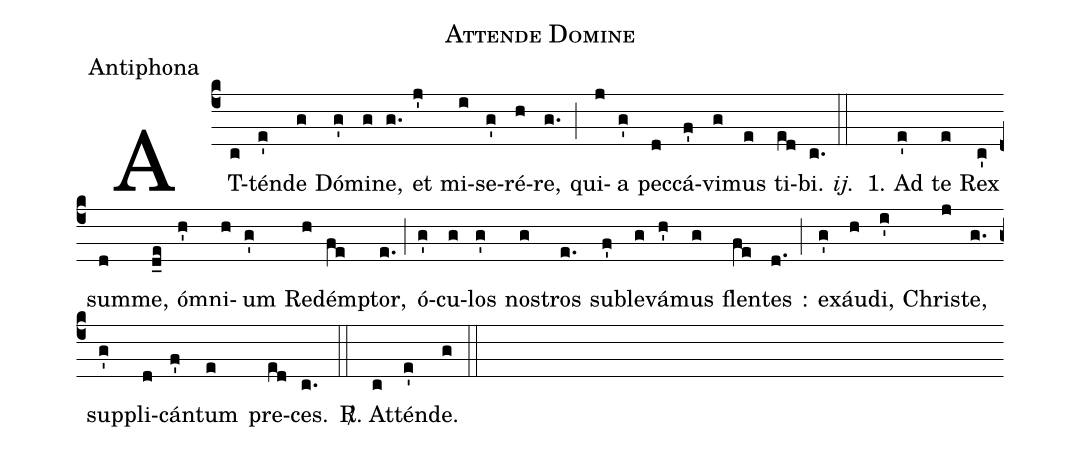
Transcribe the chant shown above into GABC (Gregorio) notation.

name:Attende Domine;
office-part:Antiphona;
%%
(c4) AT(c)tén(e')de(g) Dó(g')mi(g)ne,(g.) et(j') mi(i)se(g')ré(h)re,(g.) (;)
qui(j)a(g') pec(d)cá(f')vi(g)mus(e) ti(ed)bi.(c.) <i>ij.</i>(::)
%
()1. Ad(e') te(e) Rex(c') sum(d)me,(d_e) ó(h')mni(h)um(g') Red(h)ém(fe)ptor,(e.) (;)
ó(g')cu(g)los(g') nos(g)tros(e.) su(f')ble(g)vá(h')mus(g) flen(fe)tes(d.) :(;)
e(g')xáu(h)di,(i') Chris(j)te,(g.) sup(g')pli(d)cán(f')tum(e) pre(ed)ces.(c.) (::)
<sp>R/</sp>. At(c)tén(e')de.(g) (::)
%
